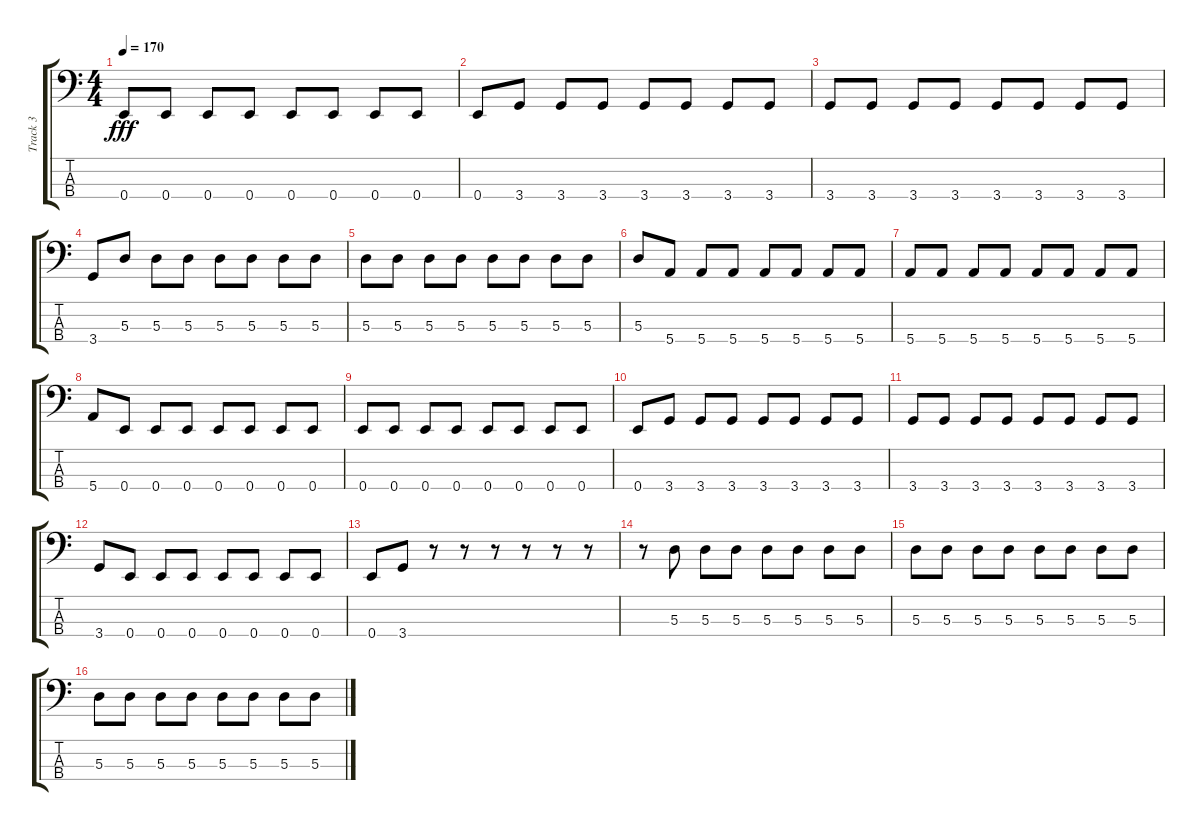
\track ("Track 3" "Track 3") {instrument electricbassfinger}
\staff {score tabs}
\tuning (G2 D2 A1 E1) {hide}
\ts (4 4)
\tempo 170
\clef f4
\ks c
0.4.8{dy fff} 0.4.8 0.4.8 0.4.8 0.4.8 0.4.8 0.4.8 0.4.8 |
0.4.8 3.4.8 3.4.8 3.4.8 3.4.8 3.4.8 3.4.8 3.4.8 |
3.4.8 3.4.8 3.4.8 3.4.8 3.4.8 3.4.8 3.4.8 3.4.8 |
3.4.8 5.3.8 5.3.8 5.3.8 5.3.8 5.3.8 5.3.8 5.3.8 |
5.3.8 5.3.8 5.3.8 5.3.8 5.3.8 5.3.8 5.3.8 5.3.8 |
5.3.8 5.4.8 5.4.8 5.4.8 5.4.8 5.4.8 5.4.8 5.4.8 |
5.4.8 5.4.8 5.4.8 5.4.8 5.4.8 5.4.8 5.4.8 5.4.8 |
5.4.8 0.4.8 0.4.8 0.4.8 0.4.8 0.4.8 0.4.8 0.4.8 |
0.4.8 0.4.8 0.4.8 0.4.8 0.4.8 0.4.8 0.4.8 0.4.8 |
0.4.8 3.4.8 3.4.8 3.4.8 3.4.8 3.4.8 3.4.8 3.4.8 |
3.4.8 3.4.8 3.4.8 3.4.8 3.4.8 3.4.8 3.4.8 3.4.8 |
3.4.8 0.4.8 0.4.8 0.4.8 0.4.8 0.4.8 0.4.8 0.4.8 |
0.4.8 3.4.8 r.8 r.8 r.8 r.8 r.8 r.8 |
r.8 5.3.8 5.3.8 5.3.8 5.3.8 5.3.8 5.3.8 5.3.8 |
5.3.8 5.3.8 5.3.8 5.3.8 5.3.8 5.3.8 5.3.8 5.3.8 |
5.3.8 5.3.8 5.3.8 5.3.8 5.3.8 5.3.8 5.3.8 5.3.8
